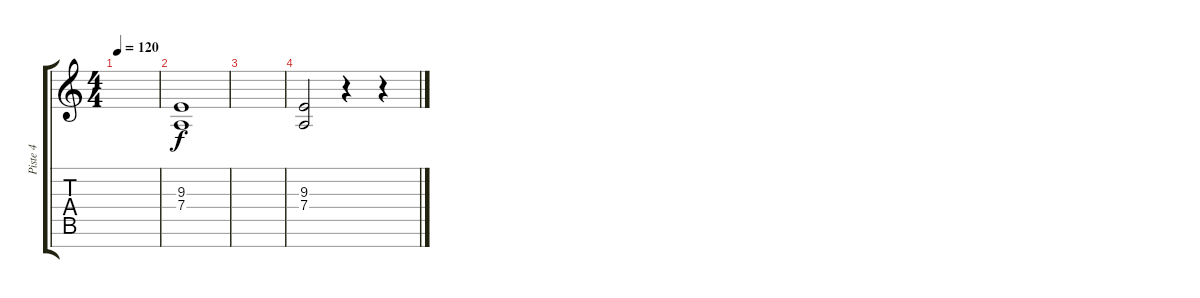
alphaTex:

\track ("Piste 4" "Piste 4") {instrument pad7halo}
\staff {score tabs}
\tuning (E4 B3 G3 D3 A2 E2 B1) {hide}
\ts (4 4)
\tempo 120
\clef g2
\ks c
|
(9.3 7.4).1 |
|
(9.3 7.4).2 r.4 r.4
